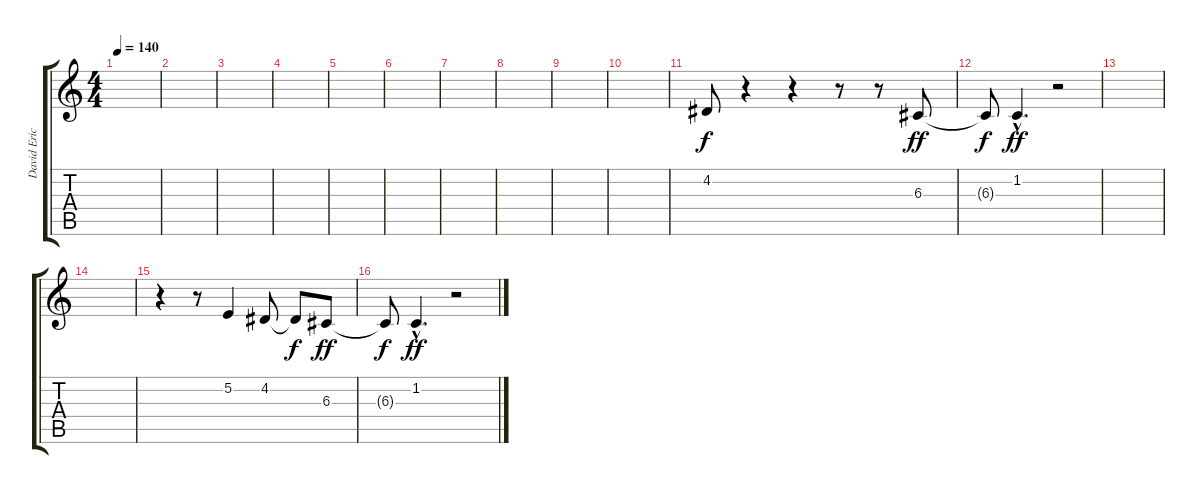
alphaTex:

\track ("David Eric Grohl (Voix de fond)" "David Eric") {instrument ocarina}
\staff {score tabs}
\tuning (E4 B3 G3 D3 A2 E2) {hide}
\ts (4 4)
\tempo 140
\clef g2
\ks c
|
|
|
|
|
|
|
|
|
|
4.2.8{dy f} r.4 r.4 r.8 r.8 6.3.8{dy ff} |
6.3{t}.8{dy f} 1.2{hac}.4{d dy ff} r.2 |
|
|
r.4 r.8 5.2.4 4.2.8 4.2{t}.8{dy f} 6.3.8{dy ff} |
6.3{t}.8{dy f} 1.2{hac}.4{d dy ff} r.2
